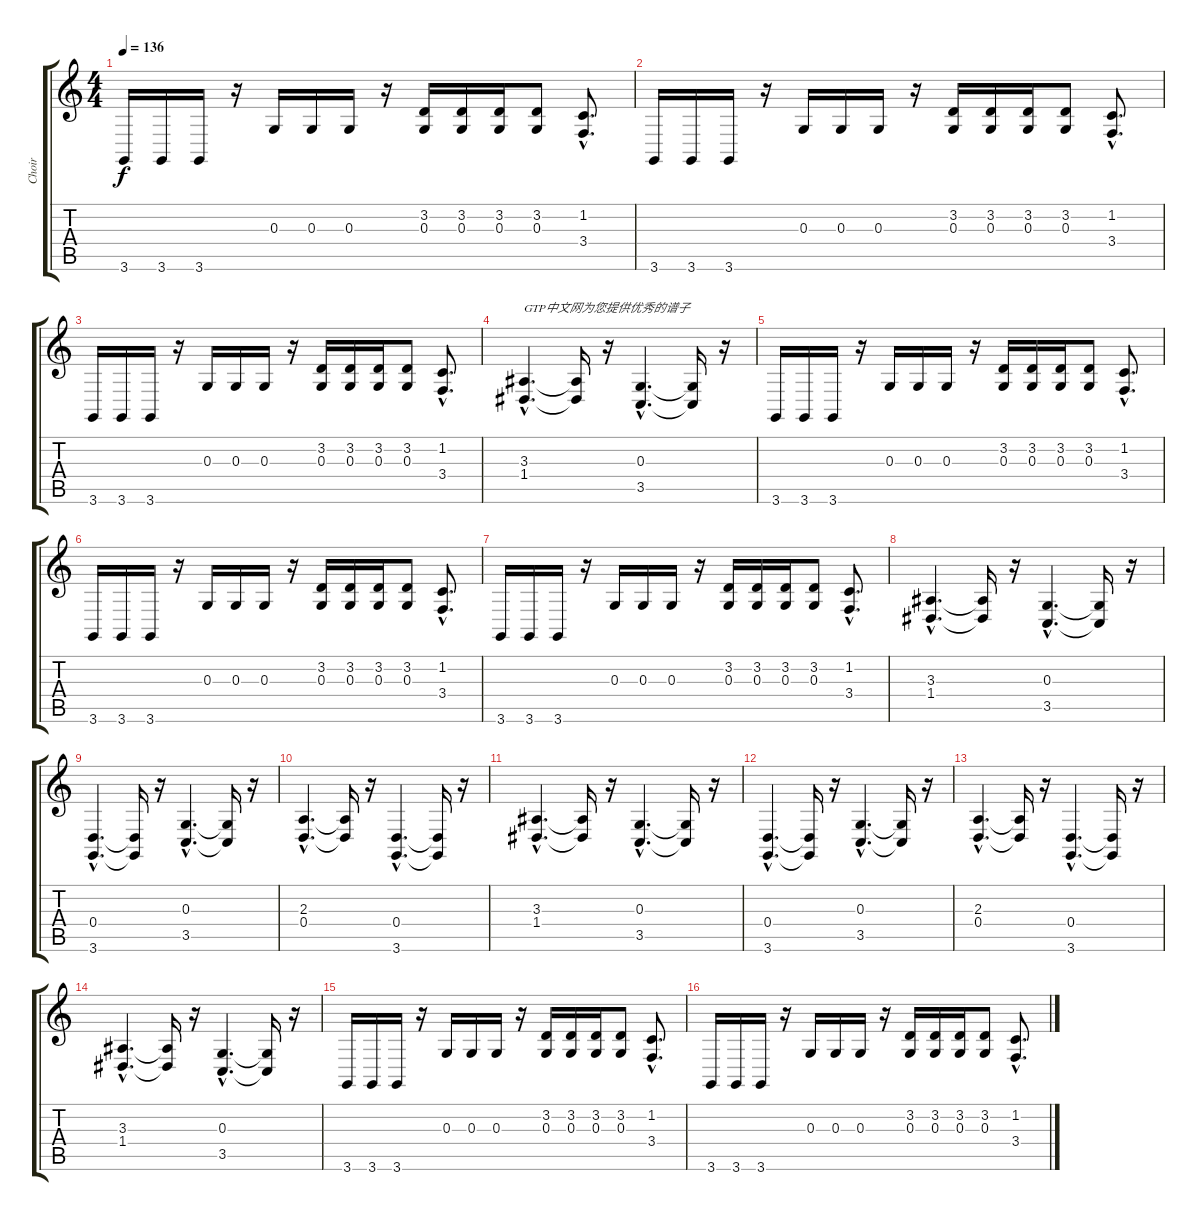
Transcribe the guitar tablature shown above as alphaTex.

\track ("Choir" "Choir") {instrument synthstrings1}
\staff {score tabs}
\tuning (E4 B3 G3 D3 A2 E2) {hide}
\ts (4 4)
\tempo 136
\clef g2
\ks c
3.6.16{dy f instrument synthstrings1} 3.6.16 3.6.16 r.16 0.3.16 0.3.16 0.3.16 r.16 (3.2 0.3).16 (3.2 0.3).16 (3.2 0.3).16 (3.2 0.3).8 (1.2{hac} 3.4{hac}).8{d} |
3.6.16 3.6.16 3.6.16 r.16 0.3.16 0.3.16 0.3.16 r.16 (3.2 0.3).16 (3.2 0.3).16 (3.2 0.3).16 (3.2 0.3).8 (1.2{hac} 3.4{hac}).8{d} |
3.6.16 3.6.16 3.6.16 r.16 0.3.16 0.3.16 0.3.16 r.16 (3.2 0.3).16 (3.2 0.3).16 (3.2 0.3).16 (3.2 0.3).8 (1.2{hac} 3.4{hac}).8{d} |
(3.3{hac} 1.4{hac}).4{d txt "GTP中文网为您提供优秀的谱子"} (3.3{t} 1.4{t}).16 r.16 (0.3{hac} 3.5{hac}).4{d} (0.3{t} 3.5{t}).16 r.16 |
3.6.16 3.6.16 3.6.16 r.16 0.3.16 0.3.16 0.3.16 r.16 (3.2 0.3).16 (3.2 0.3).16 (3.2 0.3).16 (3.2 0.3).8 (1.2{hac} 3.4{hac}).8{d} |
3.6.16 3.6.16 3.6.16 r.16 0.3.16 0.3.16 0.3.16 r.16 (3.2 0.3).16 (3.2 0.3).16 (3.2 0.3).16 (3.2 0.3).8 (1.2{hac} 3.4{hac}).8{d} |
3.6.16 3.6.16 3.6.16 r.16 0.3.16 0.3.16 0.3.16 r.16 (3.2 0.3).16 (3.2 0.3).16 (3.2 0.3).16 (3.2 0.3).8 (1.2{hac} 3.4{hac}).8{d} |
(3.3{hac} 1.4{hac}).4{d} (3.3{t} 1.4{t}).16 r.16 (0.3{hac} 3.5{hac}).4{d} (0.3{t} 3.5{t}).16 r.16 |
(0.4{hac} 3.6{hac}).4{d} (0.4{t} 3.6{t}).16 r.16 (0.3{hac} 3.5{hac}).4{d} (0.3{t} 3.5{t}).16 r.16 |
(2.3{hac} 0.4{hac}).4{d} (2.3{t} 0.4{t}).16 r.16 (0.4{hac} 3.6{hac}).4{d} (0.4{t} 3.6{t}).16 r.16 |
(3.3{hac} 1.4{hac}).4{d} (3.3{t} 1.4{t}).16 r.16 (0.3{hac} 3.5{hac}).4{d} (0.3{t} 3.5{t}).16 r.16 |
(0.4{hac} 3.6{hac}).4{d} (0.4{t} 3.6{t}).16 r.16 (0.3{hac} 3.5{hac}).4{d} (0.3{t} 3.5{t}).16 r.16 |
(2.3{hac} 0.4{hac}).4{d} (2.3{t} 0.4{t}).16 r.16 (0.4{hac} 3.6{hac}).4{d} (0.4{t} 3.6{t}).16 r.16 |
(3.3{hac} 1.4{hac}).4{d} (3.3{t} 1.4{t}).16 r.16 (0.3{hac} 3.5{hac}).4{d} (0.3{t} 3.5{t}).16 r.16 |
3.6.16 3.6.16 3.6.16 r.16 0.3.16 0.3.16 0.3.16 r.16 (3.2 0.3).16 (3.2 0.3).16 (3.2 0.3).16 (3.2 0.3).8 (1.2{hac} 3.4{hac}).8{d} |
3.6.16 3.6.16 3.6.16 r.16 0.3.16 0.3.16 0.3.16 r.16 (3.2 0.3).16 (3.2 0.3).16 (3.2 0.3).16 (3.2 0.3).8 (1.2{hac} 3.4{hac}).8{d}
